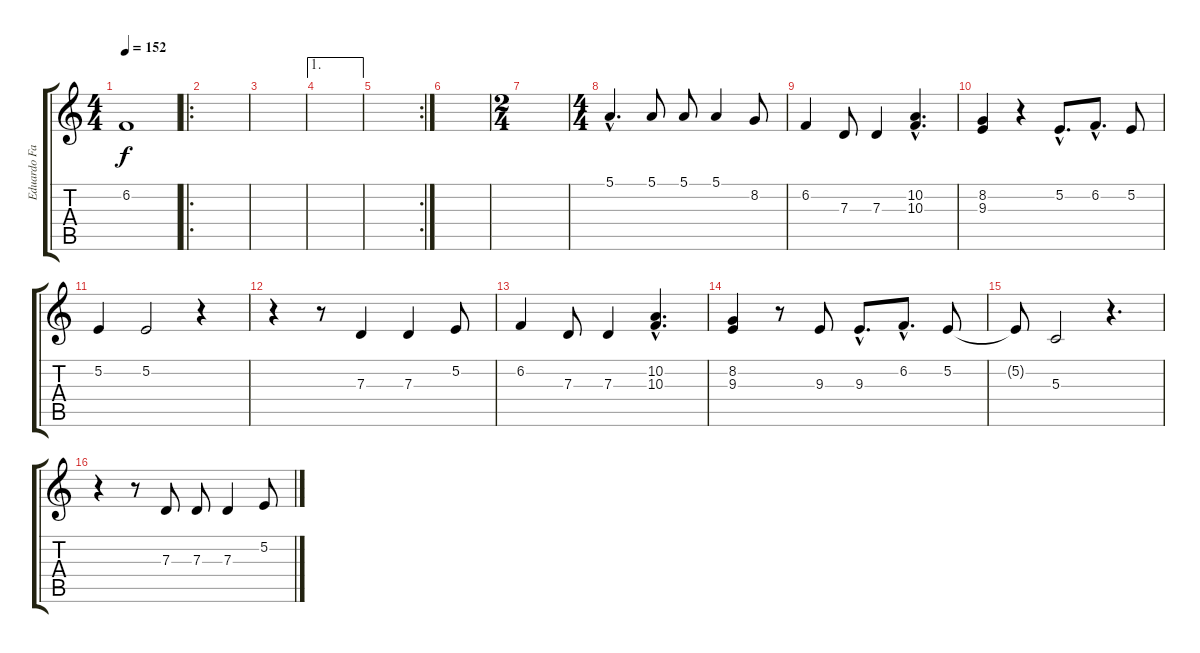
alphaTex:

\track ("Eduardo Falaschi" "Eduardo Fa") {instrument lead6voice}
\staff {score tabs}
\tuning (E4 B3 G3 D3 A2 E2) {hide}
\ts (4 4)
\tempo 152
\clef g2
\ks c
6.2{t}.1{dy f} |
\ro
|
|
\ae 1
|
\rc 2
|
|
\ts (2 4)
|
\ts (4 4)
5.1{hac}.4{d} 5.1.8 5.1.8 5.1.4 8.2.8 |
6.2.4 7.3.8 7.3.4 (10.2{hac} 10.3{hac}).4{d} |
(8.2 9.3).4 r.4 5.2{hac}.8{d} 6.2{hac}.8{d} 5.2.8 |
5.2.4 5.2.2 r.4 |
r.4 r.8 7.3.4 7.3.4 5.2.8 |
6.2.4 7.3.8 7.3.4 (10.2{hac} 10.3{hac}).4{d} |
(8.2 9.3).4 r.8 9.3.8 9.3{hac}.8{d} 6.2{hac}.8{d} 5.2.8 |
5.2{t}.8 5.3.2 r.4{d} |
r.4 r.8 7.3.8 7.3.8 7.3.4 5.2.8
